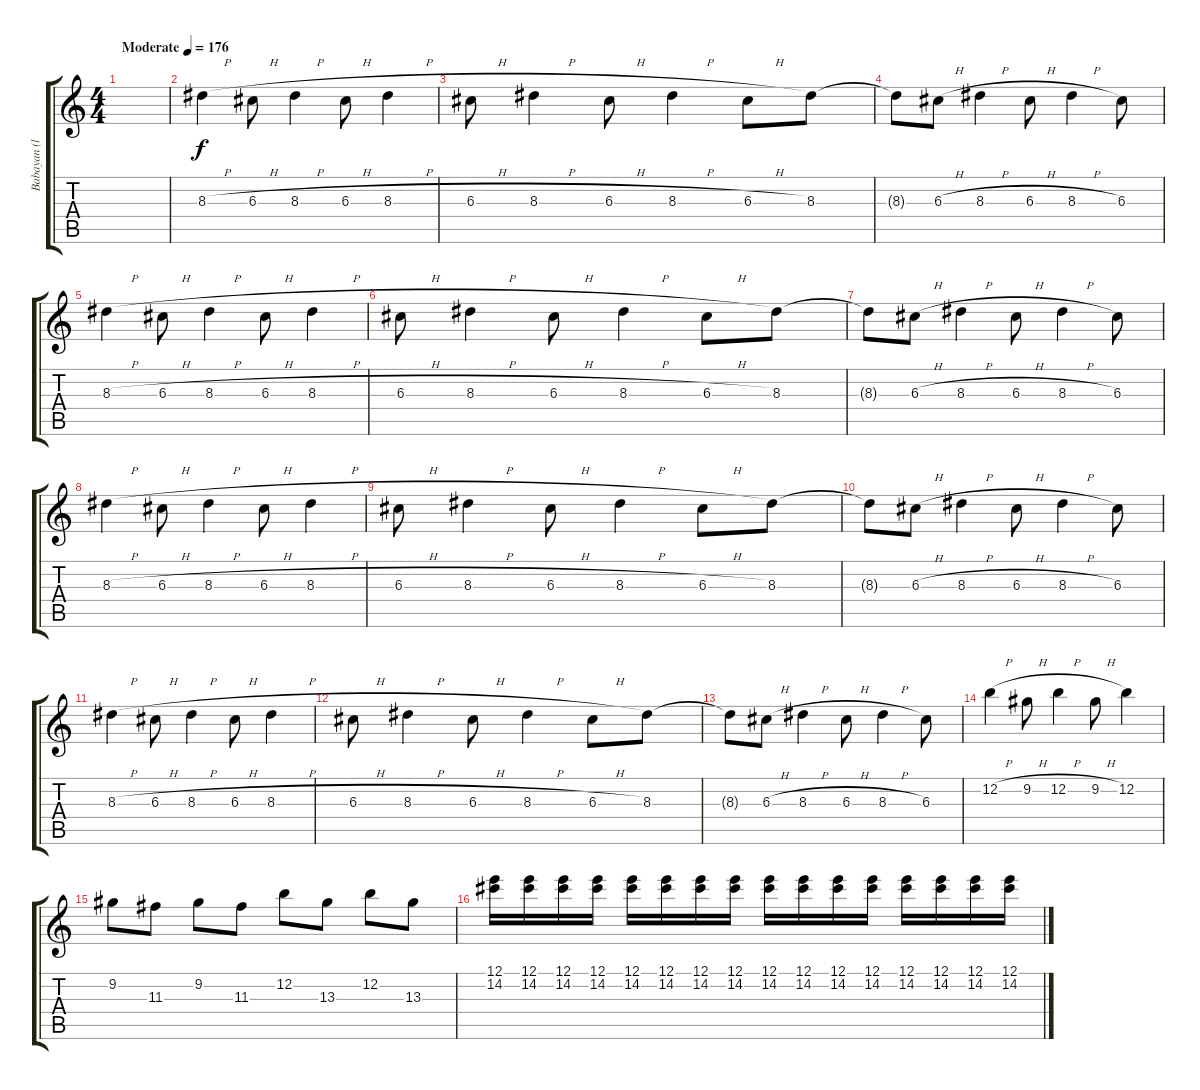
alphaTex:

\track ("Babayan (lead)" "Babayan (l") {instrument electricguitarclean}
\staff {score tabs}
\tuning (E4 B3 G3 D3 A2 E2) {hide}
\ts (4 4)
\tempo (176 "Moderate")
\clef g2
\ks c
|
8.3{h}.4{volume 5} 6.3{h}.8 8.3{h}.4 6.3{h}.8 8.3{h}.4 |
6.3{h}.8 8.3{h}.4 6.3{h}.8 8.3{h}.4 6.3{h}.8 8.3.8 |
8.3{t}.8 6.3{h}.8 8.3{h}.4 6.3{h}.8 8.3{h}.4 6.3.8 |
8.3{h}.4 6.3{h}.8 8.3{h}.4 6.3{h}.8 8.3{h}.4 |
6.3{h}.8 8.3{h}.4 6.3{h}.8 8.3{h}.4 6.3{h}.8 8.3.8 |
8.3{t}.8 6.3{h}.8 8.3{h}.4 6.3{h}.8 8.3{h}.4 6.3.8 |
8.3{h}.4 6.3{h}.8 8.3{h}.4 6.3{h}.8 8.3{h}.4 |
6.3{h}.8 8.3{h}.4 6.3{h}.8 8.3{h}.4 6.3{h}.8 8.3.8 |
8.3{t}.8 6.3{h}.8 8.3{h}.4 6.3{h}.8 8.3{h}.4 6.3.8 |
8.3{h}.4 6.3{h}.8 8.3{h}.4 6.3{h}.8 8.3{h}.4 |
6.3{h}.8 8.3{h}.4 6.3{h}.8 8.3{h}.4 6.3{h}.8 8.3.8 |
8.3{t}.8 6.3{h}.8 8.3{h}.4 6.3{h}.8 8.3{h}.4 6.3.8 |
12.2{h}.4{volume 8} 9.2{h}.8 12.2{h}.4 9.2{h}.8 12.2.4 |
9.2.8 11.3.8 9.2.8 11.3.8 12.2.8 13.3.8 12.2.8 13.3.8 |
(12.1 14.2).16 (12.1 14.2).16 (12.1 14.2).16 (12.1 14.2).16 (12.1 14.2).16 (12.1 14.2).16 (12.1 14.2).16 (12.1 14.2).16 (12.1 14.2).16 (12.1 14.2).16 (12.1 14.2).16 (12.1 14.2).16 (12.1 14.2).16 (12.1 14.2).16 (12.1 14.2).16 (12.1 14.2).16
